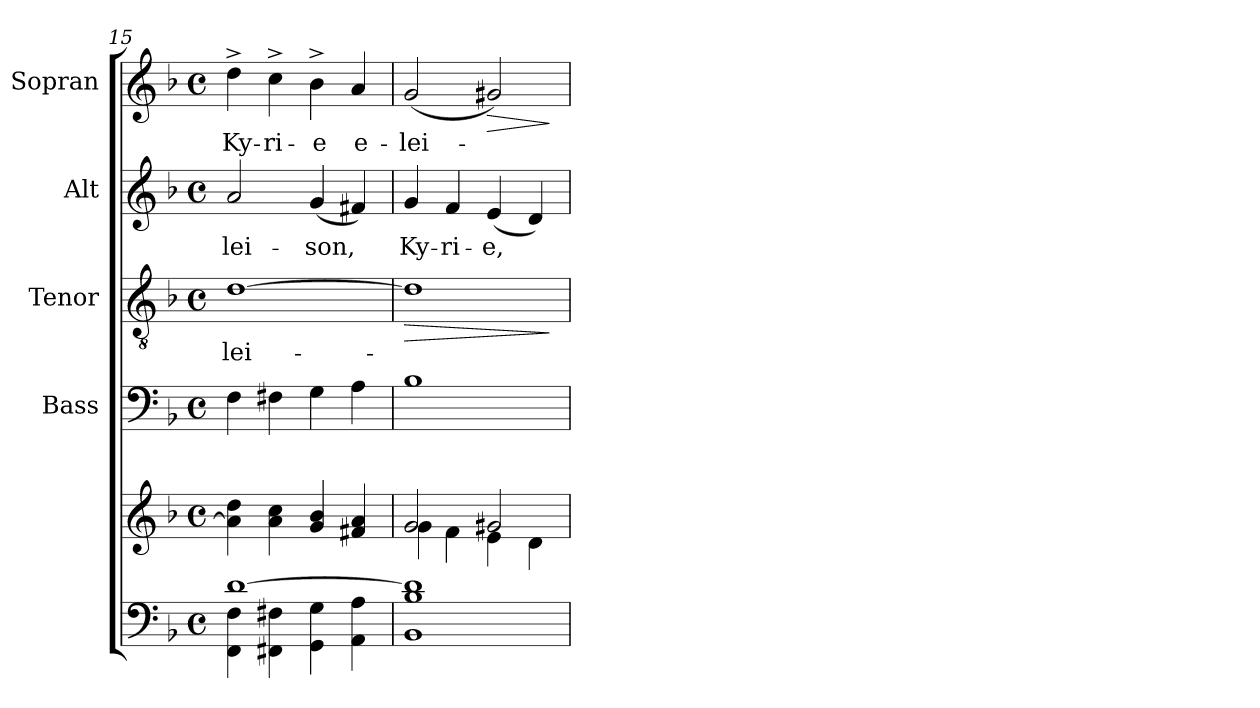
**kern	**kern	**kern	**kern	**text	**dynam	**kern	**text	**kern	**text	**dynam
*part5	*part5	*part4	*part3	*part3	*part3	*part2	*part2	*part1	*part1	*part1
*staff6	*staff5	*staff4	*staff3	*staff3	*staff3	*staff2	*staff2	*staff1	*staff1	*staff1
*	*	*I"Bass	*I"Tenor	*	*	*I"Alt	*	*I"Sopran	*	*
*	*	*I'B.	*I'T.	*	*	*I'A.	*	*I'S.	*	*
*clefF4	*clefG2	*clefF4	*clefGv2	*	*	*clefG2	*	*clefG2	*	*
*k[b-]	*k[b-]	*k[b-]	*k[b-]	*	*	*k[b-]	*	*k[b-]	*	*
*F:	*F:	*F:	*F:	*	*	*F:	*	*F:	*	*
*M4/4	*M4/4	*M4/4	*M4/4	*	*	*M4/4	*	*M4/4	*	*
*met(c)	*met(c)	*met(c)	*met(c)	*	*	*met(c)	*	*met(c)	*	*
=15	=15	=15	=15	=15	=15	=15	=15	=15	=15	=15
*^	*	*	*	*	*	*	*	*	*	*
!	!	!	!	!	!LO:LY:b	!	!	!LO:LY:b	!	!LO:LY:b	!
[>1d	4FF\ 4F\	4a\] 4dd\	4F\	[1d	-lei-	.	2a/	-lei-	4dd^>\	Ky-	.
!	!	!	!	!	!	!	!	!	!	!LO:LY:b	!
.	4FF#X\ 4F#X\	4a\ 4cc\	4F#X\	.	.	.	.	.	4cc^>\	-ri-	.
!	!	!	!	!	!	!	!	!LO:LY:b	!	!LO:LY:b	!
.	4GG\ 4G\	4g/ 4b-/	4G\	.	.	.	(<4g/	-son,	4b-^>\	-e	.
!	!	!	!	!	!	!	!	!	!	!LO:LY:b	!
.	4AA\ 4A\	4f#X/ 4a/	4A\	.	.	.	4f#X/)	.	4a/	e-	.
=16	=16	=16	=16	=16	=16	=16	=16	=16	=16	=16	=16
*	*	*^	*	*	*	*	*	*	*	*	*
!	!	!	!	!	!	!	!LO:HP:b	!	!LO:LY:b	!	!LO:LY:b	!
1d]	1BB- 1B-	2g/	4g\	1B-	1d]	.	>	4g/	Ky-	(<2g/	-lei-	.
!	!	!	!	!	!	!	!	!	!LO:LY:b	!	!	!
.	.	.	4f\	.	.	.	.	4f/	-ri-	.	.	.
!	!	!	!	!	!	!	!	!	!LO:LY:b	!	!	!LO:HP:b
.	.	2g#X/	4e\	.	.	.	.	(<4e/	-e,	2g#X/)	.	>
.	.	.	4d\	.	.	.	.	4d/)	.	.	.	.
*v	*v	*	*	*	*	*	*	*	*	*	*	*
*	*v	*v	*	*	*	*	*	*	*	*	*
.	.	.	.	.	]	.	.	.	.	]
=	=	=	=	=	=	=	=	=	=	=
*-	*-	*-	*-	*-	*-	*-	*-	*-	*-	*-
